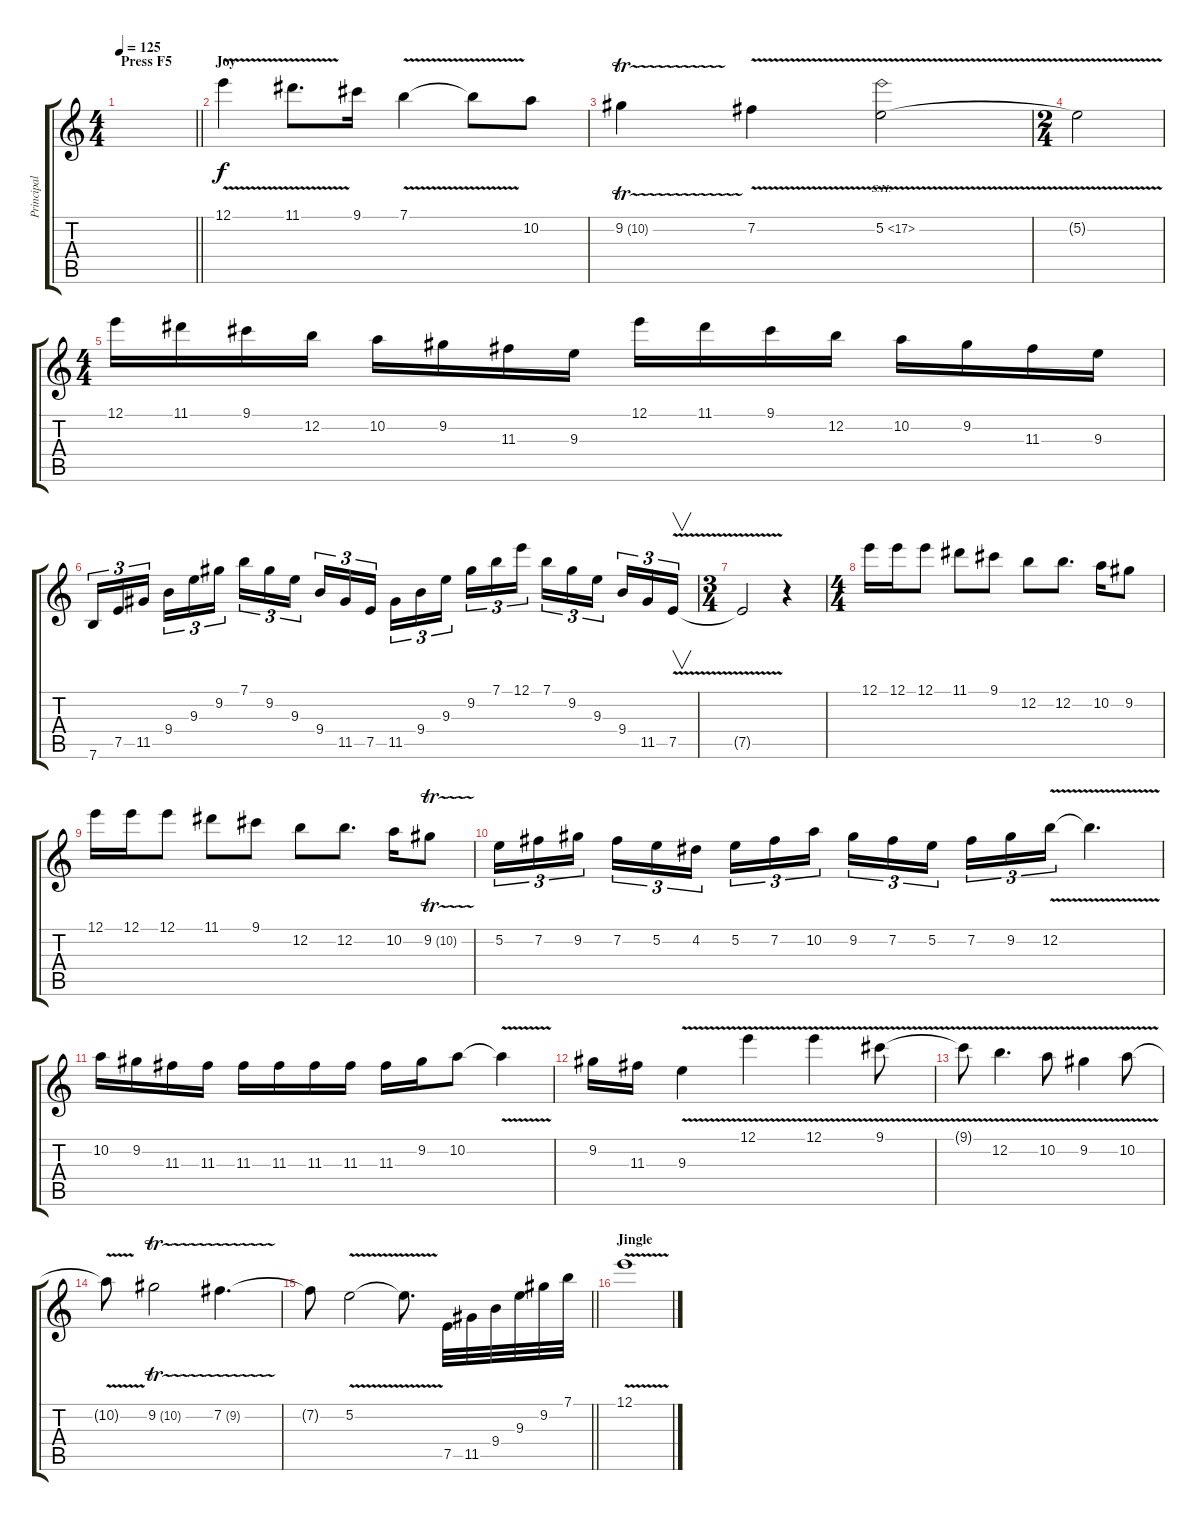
\track ("Principal" "Principal") {instrument overdrivenguitar}
\staff {score tabs}
\tuning (E4 B3 G3 D3 A2 E2) {hide}
\ts (4 4)
\section ("" "Press F5")
\tempo 125
\clef g2
\barLineRight lightlight
\ks c
|
\section ("" "Joy")
12.1{v}.4 11.1{v}.8{d} 9.1.16 7.1{v}.4 7.1{t}.8 10.2.8 |
9.2{tr (10 32)}.4 7.2{v}.4 5.2{sh 12 v}.2 |
\ts (2 4)
5.2{t}.2 |
\ts (4 4)
12.1.16 11.1.16 9.1.16 12.2.16 10.2.16 9.2.16 11.3.16 9.3.16 12.1.16 11.1.16 9.1.16 12.2.16 10.2.16 9.2.16 11.3.16 9.3.16 |
7.6.16{tu (3 2)} 7.5.16{tu (3 2)} 11.5.16{tu (3 2) beam splitsecondary} 9.4.16{tu (3 2)} 9.3.16{tu (3 2)} 9.2.16{tu (3 2)} 7.1.16{tu (3 2)} 9.2.16{tu (3 2)} 9.3.16{tu (3 2) beam splitsecondary} 9.4.16{tu (3 2)} 11.5.16{tu (3 2)} 7.5.16{tu (3 2)} 11.5.16{tu (3 2)} 9.4.16{tu (3 2)} 9.3.16{tu (3 2) beam splitsecondary} 9.2.16{tu (3 2)} 7.1.16{tu (3 2)} 12.1.16{tu (3 2)} 7.1.16{tu (3 2)} 9.2.16{tu (3 2)} 9.3.16{tu (3 2) beam splitsecondary} 9.4.16{tu (3 2)} 11.5.16{tu (3 2)} 7.5{v}.16{v tu (3 2)} |
\ts (3 4)
7.5{t}.2 r.4 |
\ts (4 4)
12.1.16 12.1.16 12.1.8 11.1.8 9.1.8 12.2.8 12.2.8{d} 10.2.16 9.2.8 |
12.1.16 12.1.16 12.1.8 11.1.8 9.1.8 12.2.8 12.2.8{d} 10.2.16 9.2{tr (10 32)}.8 |
5.2.16{tu (3 2)} 7.2.16{tu (3 2)} 9.2.16{tu (3 2) beam splitsecondary} 7.2.16{tu (3 2)} 5.2.16{tu (3 2)} 4.2.16{tu (3 2)} 5.2.16{tu (3 2)} 7.2.16{tu (3 2)} 10.2.16{tu (3 2) beam splitsecondary} 9.2.16{tu (3 2)} 7.2.16{tu (3 2)} 5.2.16{tu (3 2)} 7.2.16{tu (3 2)} 9.2.16{tu (3 2)} 12.2{v}.16{tu (3 2)} 12.2{t}.4{d} |
10.2.16 9.2.16 11.3.16 11.3.16 11.3.16 11.3.16 11.3.16 11.3.16 11.3.16 9.2.16 10.2.8 10.2{v t}.4 |
9.2.16 11.3.16 9.3{v}.4 12.1{v}.4 12.1{v}.4 9.1{v}.8 |
9.1{t}.8 12.2{v}.4{d} 10.2{v}.8 9.2{v}.4 10.2{v}.8 |
10.2{t}.8 9.2{tr (10 32)}.2 7.2{tr (9 32)}.4{d} |
\barLineRight lightlight
7.2{t}.8 5.2{v}.2 5.2{t}.8{d} 7.5.32 11.5.32 9.4.32 9.3.32 9.2.32 7.1.32 |
\section ("" "Jingle")
12.1{v}.1
